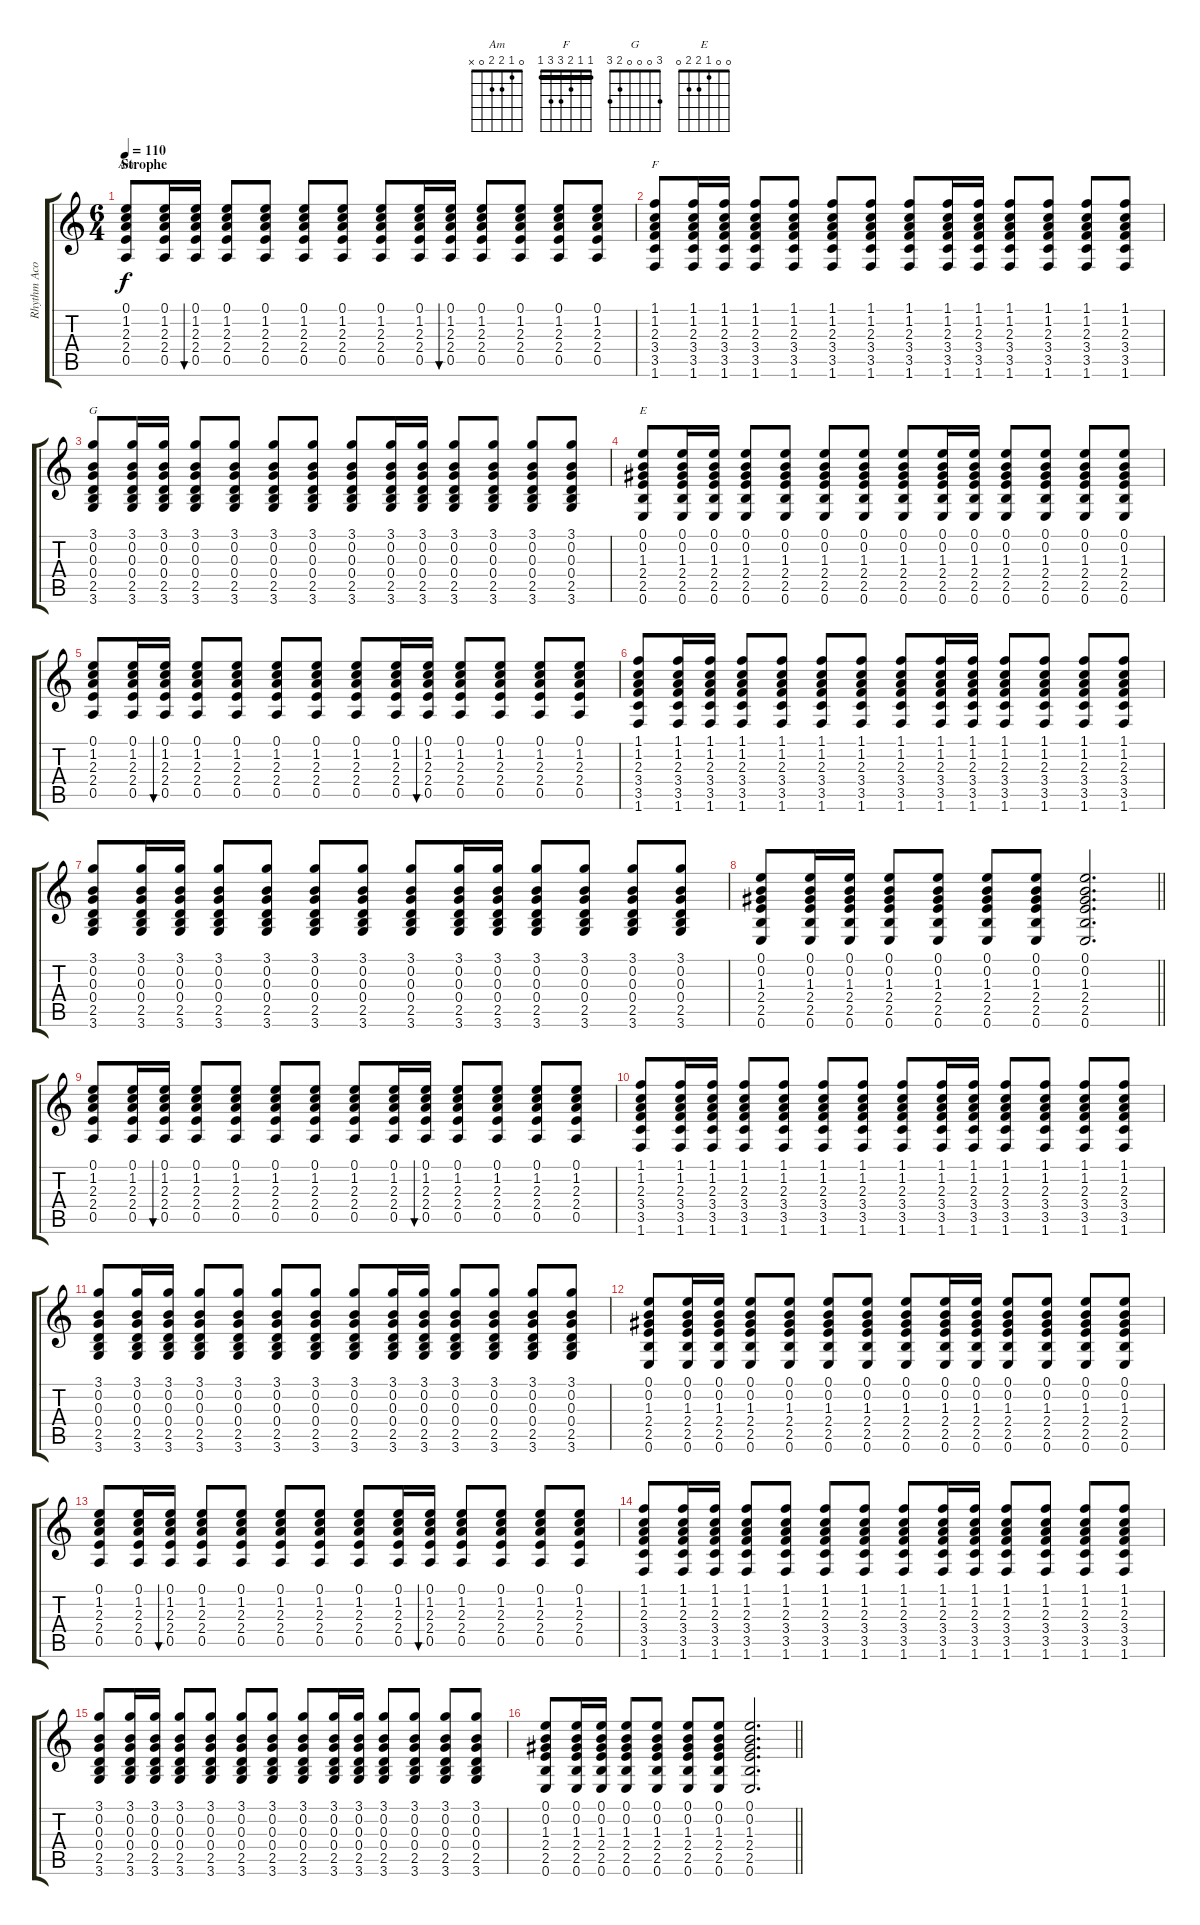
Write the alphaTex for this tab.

\track ("Rhythm Acoustic" "Rhythm Aco") {instrument acousticguitarnylon}
\staff {score tabs}
\tuning (E4 B3 G3 D3 A2 E2) {hide}
\chord ("Am" 0 1 2 2 0 x)
\chord ("F" 1 1 2 3 3 1) {barre 1}
\chord ("G" 3 0 0 0 2 3)
\chord ("E" 0 0 1 2 2 0)
\ts (6 4)
\section ("" "Strophe")
\tempo 110
\clef g2
\ks c
(0.1 1.2 2.3 2.4 0.5).8{ch "Am" dy f} (0.1 1.2 2.3 2.4 0.5).16 (0.1 1.2 2.3 2.4 0.5).16{bu 60} (0.1 1.2 2.3 2.4 0.5).8 (0.1 1.2 2.3 2.4 0.5).8 (0.1 1.2 2.3 2.4 0.5).8 (0.1 1.2 2.3 2.4 0.5).8 (0.1 1.2 2.3 2.4 0.5).8 (0.1 1.2 2.3 2.4 0.5).16 (0.1 1.2 2.3 2.4 0.5).16{bu 60} (0.1 1.2 2.3 2.4 0.5).8 (0.1 1.2 2.3 2.4 0.5).8 (0.1 1.2 2.3 2.4 0.5).8 (0.1 1.2 2.3 2.4 0.5).8 |
(1.1 1.2 2.3 3.4 3.5 1.6).8{ch "F"} (1.1 1.2 2.3 3.4 3.5 1.6).16 (1.1 1.2 2.3 3.4 3.5 1.6).16 (1.1 1.2 2.3 3.4 3.5 1.6).8 (1.1 1.2 2.3 3.4 3.5 1.6).8 (1.1 1.2 2.3 3.4 3.5 1.6).8 (1.1 1.2 2.3 3.4 3.5 1.6).8 (1.1 1.2 2.3 3.4 3.5 1.6).8 (1.1 1.2 2.3 3.4 3.5 1.6).16 (1.1 1.2 2.3 3.4 3.5 1.6).16 (1.1 1.2 2.3 3.4 3.5 1.6).8 (1.1 1.2 2.3 3.4 3.5 1.6).8 (1.1 1.2 2.3 3.4 3.5 1.6).8 (1.1 1.2 2.3 3.4 3.5 1.6).8 |
(3.1 0.2 0.3 0.4 2.5 3.6).8{ch "G"} (3.1 0.2 0.3 0.4 2.5 3.6).16 (3.1 0.2 0.3 0.4 2.5 3.6).16 (3.1 0.2 0.3 0.4 2.5 3.6).8 (3.1 0.2 0.3 0.4 2.5 3.6).8 (3.1 0.2 0.3 0.4 2.5 3.6).8 (3.1 0.2 0.3 0.4 2.5 3.6).8 (3.1 0.2 0.3 0.4 2.5 3.6).8 (3.1 0.2 0.3 0.4 2.5 3.6).16 (3.1 0.2 0.3 0.4 2.5 3.6).16 (3.1 0.2 0.3 0.4 2.5 3.6).8 (3.1 0.2 0.3 0.4 2.5 3.6).8 (3.1 0.2 0.3 0.4 2.5 3.6).8 (3.1 0.2 0.3 0.4 2.5 3.6).8 |
(0.1 0.2 1.3 2.4 2.5 0.6).8{ch "E"} (0.1 0.2 1.3 2.4 2.5 0.6).16 (0.1 0.2 1.3 2.4 2.5 0.6).16 (0.1 0.2 1.3 2.4 2.5 0.6).8 (0.1 0.2 1.3 2.4 2.5 0.6).8 (0.1 0.2 1.3 2.4 2.5 0.6).8 (0.1 0.2 1.3 2.4 2.5 0.6).8 (0.1 0.2 1.3 2.4 2.5 0.6).8 (0.1 0.2 1.3 2.4 2.5 0.6).16 (0.1 0.2 1.3 2.4 2.5 0.6).16 (0.1 0.2 1.3 2.4 2.5 0.6).8 (0.1 0.2 1.3 2.4 2.5 0.6).8 (0.1 0.2 1.3 2.4 2.5 0.6).8 (0.1 0.2 1.3 2.4 2.5 0.6).8 |
(0.1 1.2 2.3 2.4 0.5).8 (0.1 1.2 2.3 2.4 0.5).16 (0.1 1.2 2.3 2.4 0.5).16{bu 60} (0.1 1.2 2.3 2.4 0.5).8 (0.1 1.2 2.3 2.4 0.5).8 (0.1 1.2 2.3 2.4 0.5).8 (0.1 1.2 2.3 2.4 0.5).8 (0.1 1.2 2.3 2.4 0.5).8 (0.1 1.2 2.3 2.4 0.5).16 (0.1 1.2 2.3 2.4 0.5).16{bu 60} (0.1 1.2 2.3 2.4 0.5).8 (0.1 1.2 2.3 2.4 0.5).8 (0.1 1.2 2.3 2.4 0.5).8 (0.1 1.2 2.3 2.4 0.5).8 |
(1.1 1.2 2.3 3.4 3.5 1.6).8 (1.1 1.2 2.3 3.4 3.5 1.6).16 (1.1 1.2 2.3 3.4 3.5 1.6).16 (1.1 1.2 2.3 3.4 3.5 1.6).8 (1.1 1.2 2.3 3.4 3.5 1.6).8 (1.1 1.2 2.3 3.4 3.5 1.6).8 (1.1 1.2 2.3 3.4 3.5 1.6).8 (1.1 1.2 2.3 3.4 3.5 1.6).8 (1.1 1.2 2.3 3.4 3.5 1.6).16 (1.1 1.2 2.3 3.4 3.5 1.6).16 (1.1 1.2 2.3 3.4 3.5 1.6).8 (1.1 1.2 2.3 3.4 3.5 1.6).8 (1.1 1.2 2.3 3.4 3.5 1.6).8 (1.1 1.2 2.3 3.4 3.5 1.6).8 |
(3.1 0.2 0.3 0.4 2.5 3.6).8 (3.1 0.2 0.3 0.4 2.5 3.6).16 (3.1 0.2 0.3 0.4 2.5 3.6).16 (3.1 0.2 0.3 0.4 2.5 3.6).8 (3.1 0.2 0.3 0.4 2.5 3.6).8 (3.1 0.2 0.3 0.4 2.5 3.6).8 (3.1 0.2 0.3 0.4 2.5 3.6).8 (3.1 0.2 0.3 0.4 2.5 3.6).8 (3.1 0.2 0.3 0.4 2.5 3.6).16 (3.1 0.2 0.3 0.4 2.5 3.6).16 (3.1 0.2 0.3 0.4 2.5 3.6).8 (3.1 0.2 0.3 0.4 2.5 3.6).8 (3.1 0.2 0.3 0.4 2.5 3.6).8 (3.1 0.2 0.3 0.4 2.5 3.6).8 |
\barLineRight lightlight
(0.1 0.2 1.3 2.4 2.5 0.6).8 (0.1 0.2 1.3 2.4 2.5 0.6).16 (0.1 0.2 1.3 2.4 2.5 0.6).16 (0.1 0.2 1.3 2.4 2.5 0.6).8 (0.1 0.2 1.3 2.4 2.5 0.6).8 (0.1 0.2 1.3 2.4 2.5 0.6).8 (0.1 0.2 1.3 2.4 2.5 0.6).8 (0.1 0.2 1.3 2.4 2.5 0.6).2{d} |
(0.1 1.2 2.3 2.4 0.5).8 (0.1 1.2 2.3 2.4 0.5).16 (0.1 1.2 2.3 2.4 0.5).16{bu 60} (0.1 1.2 2.3 2.4 0.5).8 (0.1 1.2 2.3 2.4 0.5).8 (0.1 1.2 2.3 2.4 0.5).8 (0.1 1.2 2.3 2.4 0.5).8 (0.1 1.2 2.3 2.4 0.5).8 (0.1 1.2 2.3 2.4 0.5).16 (0.1 1.2 2.3 2.4 0.5).16{bu 60} (0.1 1.2 2.3 2.4 0.5).8 (0.1 1.2 2.3 2.4 0.5).8 (0.1 1.2 2.3 2.4 0.5).8 (0.1 1.2 2.3 2.4 0.5).8 |
(1.1 1.2 2.3 3.4 3.5 1.6).8 (1.1 1.2 2.3 3.4 3.5 1.6).16 (1.1 1.2 2.3 3.4 3.5 1.6).16 (1.1 1.2 2.3 3.4 3.5 1.6).8 (1.1 1.2 2.3 3.4 3.5 1.6).8 (1.1 1.2 2.3 3.4 3.5 1.6).8 (1.1 1.2 2.3 3.4 3.5 1.6).8 (1.1 1.2 2.3 3.4 3.5 1.6).8 (1.1 1.2 2.3 3.4 3.5 1.6).16 (1.1 1.2 2.3 3.4 3.5 1.6).16 (1.1 1.2 2.3 3.4 3.5 1.6).8 (1.1 1.2 2.3 3.4 3.5 1.6).8 (1.1 1.2 2.3 3.4 3.5 1.6).8 (1.1 1.2 2.3 3.4 3.5 1.6).8 |
(3.1 0.2 0.3 0.4 2.5 3.6).8 (3.1 0.2 0.3 0.4 2.5 3.6).16 (3.1 0.2 0.3 0.4 2.5 3.6).16 (3.1 0.2 0.3 0.4 2.5 3.6).8 (3.1 0.2 0.3 0.4 2.5 3.6).8 (3.1 0.2 0.3 0.4 2.5 3.6).8 (3.1 0.2 0.3 0.4 2.5 3.6).8 (3.1 0.2 0.3 0.4 2.5 3.6).8 (3.1 0.2 0.3 0.4 2.5 3.6).16 (3.1 0.2 0.3 0.4 2.5 3.6).16 (3.1 0.2 0.3 0.4 2.5 3.6).8 (3.1 0.2 0.3 0.4 2.5 3.6).8 (3.1 0.2 0.3 0.4 2.5 3.6).8 (3.1 0.2 0.3 0.4 2.5 3.6).8 |
(0.1 0.2 1.3 2.4 2.5 0.6).8 (0.1 0.2 1.3 2.4 2.5 0.6).16 (0.1 0.2 1.3 2.4 2.5 0.6).16 (0.1 0.2 1.3 2.4 2.5 0.6).8 (0.1 0.2 1.3 2.4 2.5 0.6).8 (0.1 0.2 1.3 2.4 2.5 0.6).8 (0.1 0.2 1.3 2.4 2.5 0.6).8 (0.1 0.2 1.3 2.4 2.5 0.6).8 (0.1 0.2 1.3 2.4 2.5 0.6).16 (0.1 0.2 1.3 2.4 2.5 0.6).16 (0.1 0.2 1.3 2.4 2.5 0.6).8 (0.1 0.2 1.3 2.4 2.5 0.6).8 (0.1 0.2 1.3 2.4 2.5 0.6).8 (0.1 0.2 1.3 2.4 2.5 0.6).8 |
(0.1 1.2 2.3 2.4 0.5).8 (0.1 1.2 2.3 2.4 0.5).16 (0.1 1.2 2.3 2.4 0.5).16{bu 60} (0.1 1.2 2.3 2.4 0.5).8 (0.1 1.2 2.3 2.4 0.5).8 (0.1 1.2 2.3 2.4 0.5).8 (0.1 1.2 2.3 2.4 0.5).8 (0.1 1.2 2.3 2.4 0.5).8 (0.1 1.2 2.3 2.4 0.5).16 (0.1 1.2 2.3 2.4 0.5).16{bu 60} (0.1 1.2 2.3 2.4 0.5).8 (0.1 1.2 2.3 2.4 0.5).8 (0.1 1.2 2.3 2.4 0.5).8 (0.1 1.2 2.3 2.4 0.5).8 |
(1.1 1.2 2.3 3.4 3.5 1.6).8 (1.1 1.2 2.3 3.4 3.5 1.6).16 (1.1 1.2 2.3 3.4 3.5 1.6).16 (1.1 1.2 2.3 3.4 3.5 1.6).8 (1.1 1.2 2.3 3.4 3.5 1.6).8 (1.1 1.2 2.3 3.4 3.5 1.6).8 (1.1 1.2 2.3 3.4 3.5 1.6).8 (1.1 1.2 2.3 3.4 3.5 1.6).8 (1.1 1.2 2.3 3.4 3.5 1.6).16 (1.1 1.2 2.3 3.4 3.5 1.6).16 (1.1 1.2 2.3 3.4 3.5 1.6).8 (1.1 1.2 2.3 3.4 3.5 1.6).8 (1.1 1.2 2.3 3.4 3.5 1.6).8 (1.1 1.2 2.3 3.4 3.5 1.6).8 |
(3.1 0.2 0.3 0.4 2.5 3.6).8 (3.1 0.2 0.3 0.4 2.5 3.6).16 (3.1 0.2 0.3 0.4 2.5 3.6).16 (3.1 0.2 0.3 0.4 2.5 3.6).8 (3.1 0.2 0.3 0.4 2.5 3.6).8 (3.1 0.2 0.3 0.4 2.5 3.6).8 (3.1 0.2 0.3 0.4 2.5 3.6).8 (3.1 0.2 0.3 0.4 2.5 3.6).8 (3.1 0.2 0.3 0.4 2.5 3.6).16 (3.1 0.2 0.3 0.4 2.5 3.6).16 (3.1 0.2 0.3 0.4 2.5 3.6).8 (3.1 0.2 0.3 0.4 2.5 3.6).8 (3.1 0.2 0.3 0.4 2.5 3.6).8 (3.1 0.2 0.3 0.4 2.5 3.6).8 |
\barLineRight lightlight
(0.1 0.2 1.3 2.4 2.5 0.6).8 (0.1 0.2 1.3 2.4 2.5 0.6).16 (0.1 0.2 1.3 2.4 2.5 0.6).16 (0.1 0.2 1.3 2.4 2.5 0.6).8 (0.1 0.2 1.3 2.4 2.5 0.6).8 (0.1 0.2 1.3 2.4 2.5 0.6).8 (0.1 0.2 1.3 2.4 2.5 0.6).8 (0.1 0.2 1.3 2.4 2.5 0.6).2{d}
